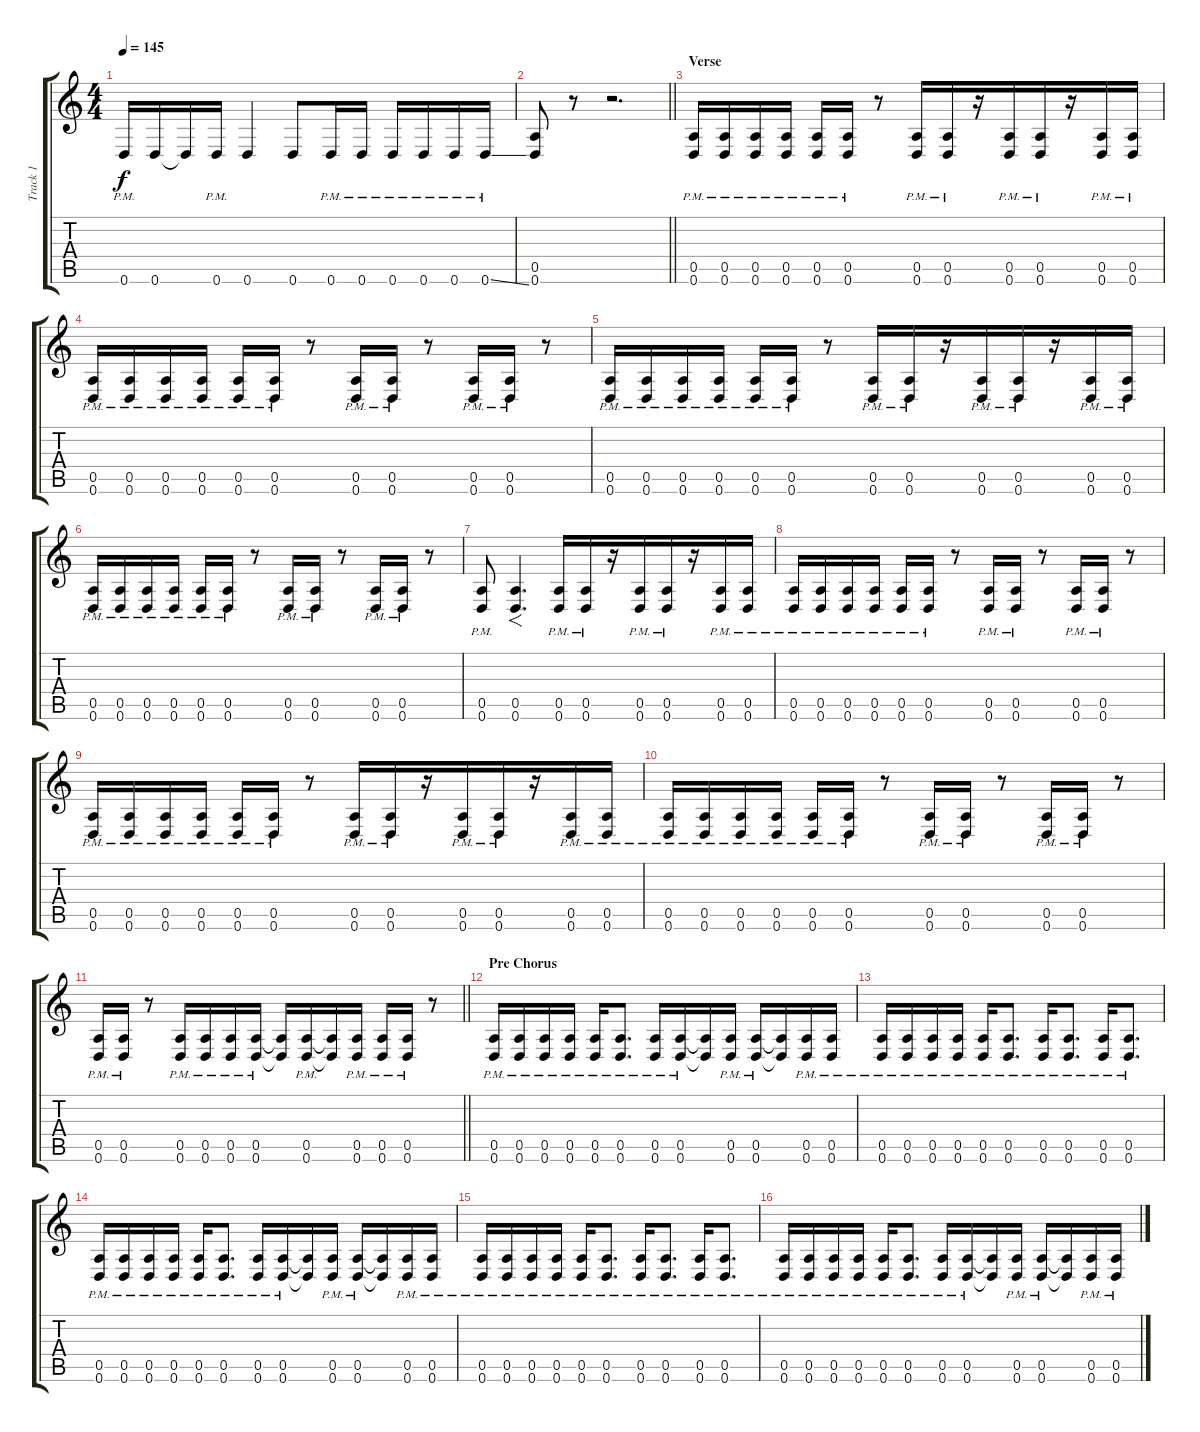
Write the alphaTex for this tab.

\track ("Track 1" "Track 1") {instrument distortionguitar}
\staff {score tabs}
\tuning (E4 B3 G3 D3 A2 D2) {hide}
\ts (4 4)
\tempo 145
\clef g2
\ks c
0.6{pm}.16{dy f} 0.6.16 0.6{t}.16 0.6{pm}.16 0.6.4 0.6.8 0.6{pm}.16 0.6{pm}.16 0.6{pm}.16 0.6{pm}.16 0.6{pm}.16 0.6{ss pm}.16 |
\barLineRight lightlight
(0.5 0.6).8 r.8 r.2{d} |
\section ("" "Verse")
(0.5{pm} 0.6{pm}).16 (0.5{pm} 0.6{pm}).16 (0.5{pm} 0.6{pm}).16 (0.5{pm} 0.6{pm}).16 (0.5{pm} 0.6{pm}).16 (0.5{pm} 0.6{pm}).16 r.8 (0.5{pm} 0.6{pm}).16 (0.5{pm} 0.6{pm}).16 r.16 (0.5{pm} 0.6{pm}).16{beam merge} (0.5{pm} 0.6{pm}).16 r.16 (0.5{pm} 0.6{pm}).16 (0.5{pm} 0.6{pm}).16 |
(0.5{pm} 0.6{pm}).16 (0.5{pm} 0.6{pm}).16 (0.5{pm} 0.6{pm}).16 (0.5{pm} 0.6{pm}).16 (0.5{pm} 0.6{pm}).16 (0.5{pm} 0.6{pm}).16 r.8 (0.5{pm} 0.6{pm}).16 (0.5{pm} 0.6{pm}).16 r.8 (0.5{pm} 0.6{pm}).16 (0.5{pm} 0.6{pm}).16 r.8 |
(0.5{pm} 0.6{pm}).16 (0.5{pm} 0.6{pm}).16 (0.5{pm} 0.6{pm}).16 (0.5{pm} 0.6{pm}).16 (0.5{pm} 0.6{pm}).16 (0.5{pm} 0.6{pm}).16 r.8 (0.5{pm} 0.6{pm}).16 (0.5{pm} 0.6{pm}).16 r.16 (0.5{pm} 0.6{pm}).16{beam merge} (0.5{pm} 0.6{pm}).16 r.16 (0.5{pm} 0.6{pm}).16 (0.5{pm} 0.6{pm}).16 |
(0.5{pm} 0.6{pm}).16 (0.5{pm} 0.6{pm}).16 (0.5{pm} 0.6{pm}).16 (0.5{pm} 0.6{pm}).16 (0.5{pm} 0.6{pm}).16 (0.5{pm} 0.6{pm}).16 r.8 (0.5{pm} 0.6{pm}).16 (0.5{pm} 0.6{pm}).16 r.8 (0.5{pm} 0.6{pm}).16 (0.5{pm} 0.6{pm}).16 r.8 |
(0.5{pm} 0.6{pm}).8 (0.5 0.6).4{f d} (0.5{pm} 0.6{pm}).16 (0.5{pm} 0.6{pm}).16 r.16 (0.5{pm} 0.6{pm}).16{beam merge} (0.5{pm} 0.6{pm}).16 r.16 (0.5{pm} 0.6{pm}).16 (0.5{pm} 0.6{pm}).16 |
(0.5{pm} 0.6{pm}).16 (0.5{pm} 0.6{pm}).16 (0.5{pm} 0.6{pm}).16 (0.5{pm} 0.6{pm}).16 (0.5{pm} 0.6{pm}).16 (0.5{pm} 0.6{pm}).16 r.8 (0.5{pm} 0.6{pm}).16 (0.5{pm} 0.6{pm}).16 r.8 (0.5{pm} 0.6{pm}).16 (0.5{pm} 0.6{pm}).16 r.8 |
(0.5{pm} 0.6{pm}).16 (0.5{pm} 0.6{pm}).16 (0.5{pm} 0.6{pm}).16 (0.5{pm} 0.6{pm}).16 (0.5{pm} 0.6{pm}).16 (0.5{pm} 0.6{pm}).16 r.8 (0.5{pm} 0.6{pm}).16 (0.5{pm} 0.6{pm}).16 r.16 (0.5{pm} 0.6{pm}).16{beam merge} (0.5{pm} 0.6{pm}).16 r.16 (0.5{pm} 0.6{pm}).16 (0.5{pm} 0.6{pm}).16 |
(0.5{pm} 0.6{pm}).16 (0.5{pm} 0.6{pm}).16 (0.5{pm} 0.6{pm}).16 (0.5{pm} 0.6{pm}).16 (0.5{pm} 0.6{pm}).16 (0.5{pm} 0.6{pm}).16 r.8 (0.5{pm} 0.6{pm}).16 (0.5{pm} 0.6{pm}).16 r.8 (0.5{pm} 0.6{pm}).16 (0.5{pm} 0.6{pm}).16 r.8 |
\barLineRight lightlight
(0.5{pm} 0.6{pm}).16 (0.5{pm} 0.6{pm}).16 r.8 (0.5{pm} 0.6{pm}).16 (0.5{pm} 0.6{pm}).16 (0.5{pm} 0.6{pm}).16 (0.5{pm} 0.6{pm}).16 (0.5{t} 0.6{t}).16 (0.5{pm} 0.6{pm}).16 (0.5{t} 0.6{t}).16 (0.5{pm} 0.6{pm}).16 (0.5{pm} 0.6{pm}).16 (0.5{pm} 0.6{pm}).16 r.8 |
\section ("" "Pre Chorus")
(0.5{pm} 0.6{pm}).16 (0.5{pm} 0.6{pm}).16 (0.5{pm} 0.6{pm}).16 (0.5{pm} 0.6{pm}).16 (0.5{pm} 0.6{pm}).16 (0.5{pm} 0.6{pm}).8{d} (0.5{pm} 0.6{pm}).16 (0.5{pm} 0.6{pm}).16 (0.5{t} 0.6{t}).16 (0.5{pm} 0.6{pm}).16 (0.5{pm} 0.6{pm}).16 (0.5{t} 0.6{t}).16 (0.5{pm} 0.6{pm}).16 (0.5{pm} 0.6{pm}).16 |
(0.5{pm} 0.6{pm}).16 (0.5{pm} 0.6{pm}).16 (0.5{pm} 0.6{pm}).16 (0.5{pm} 0.6{pm}).16 (0.5{pm} 0.6{pm}).16 (0.5{pm} 0.6{pm}).8{d} (0.5{pm} 0.6{pm}).16 (0.5{pm} 0.6{pm}).8{d} (0.5{pm} 0.6{pm}).16 (0.5{pm} 0.6{pm}).8{d} |
(0.5{pm} 0.6{pm}).16 (0.5{pm} 0.6{pm}).16 (0.5{pm} 0.6{pm}).16 (0.5{pm} 0.6{pm}).16 (0.5{pm} 0.6{pm}).16 (0.5{pm} 0.6{pm}).8{d} (0.5{pm} 0.6{pm}).16 (0.5{pm} 0.6{pm}).16 (0.5{t} 0.6{t}).16 (0.5{pm} 0.6{pm}).16 (0.5{pm} 0.6{pm}).16 (0.5{t} 0.6{t}).16 (0.5{pm} 0.6{pm}).16 (0.5{pm} 0.6{pm}).16 |
(0.5{pm} 0.6{pm}).16 (0.5{pm} 0.6{pm}).16 (0.5{pm} 0.6{pm}).16 (0.5{pm} 0.6{pm}).16 (0.5{pm} 0.6{pm}).16 (0.5{pm} 0.6{pm}).8{d} (0.5{pm} 0.6{pm}).16 (0.5{pm} 0.6{pm}).8{d} (0.5{pm} 0.6{pm}).16 (0.5{pm} 0.6{pm}).8{d} |
(0.5{pm} 0.6{pm}).16 (0.5{pm} 0.6{pm}).16 (0.5{pm} 0.6{pm}).16 (0.5{pm} 0.6{pm}).16 (0.5{pm} 0.6{pm}).16 (0.5{pm} 0.6{pm}).8{d} (0.5{pm} 0.6{pm}).16 (0.5{pm} 0.6{pm}).16 (0.5{t} 0.6{t}).16 (0.5{pm} 0.6{pm}).16 (0.5{pm} 0.6{pm}).16 (0.5{t} 0.6{t}).16 (0.5{pm} 0.6{pm}).16 (0.5{pm} 0.6{pm}).16
